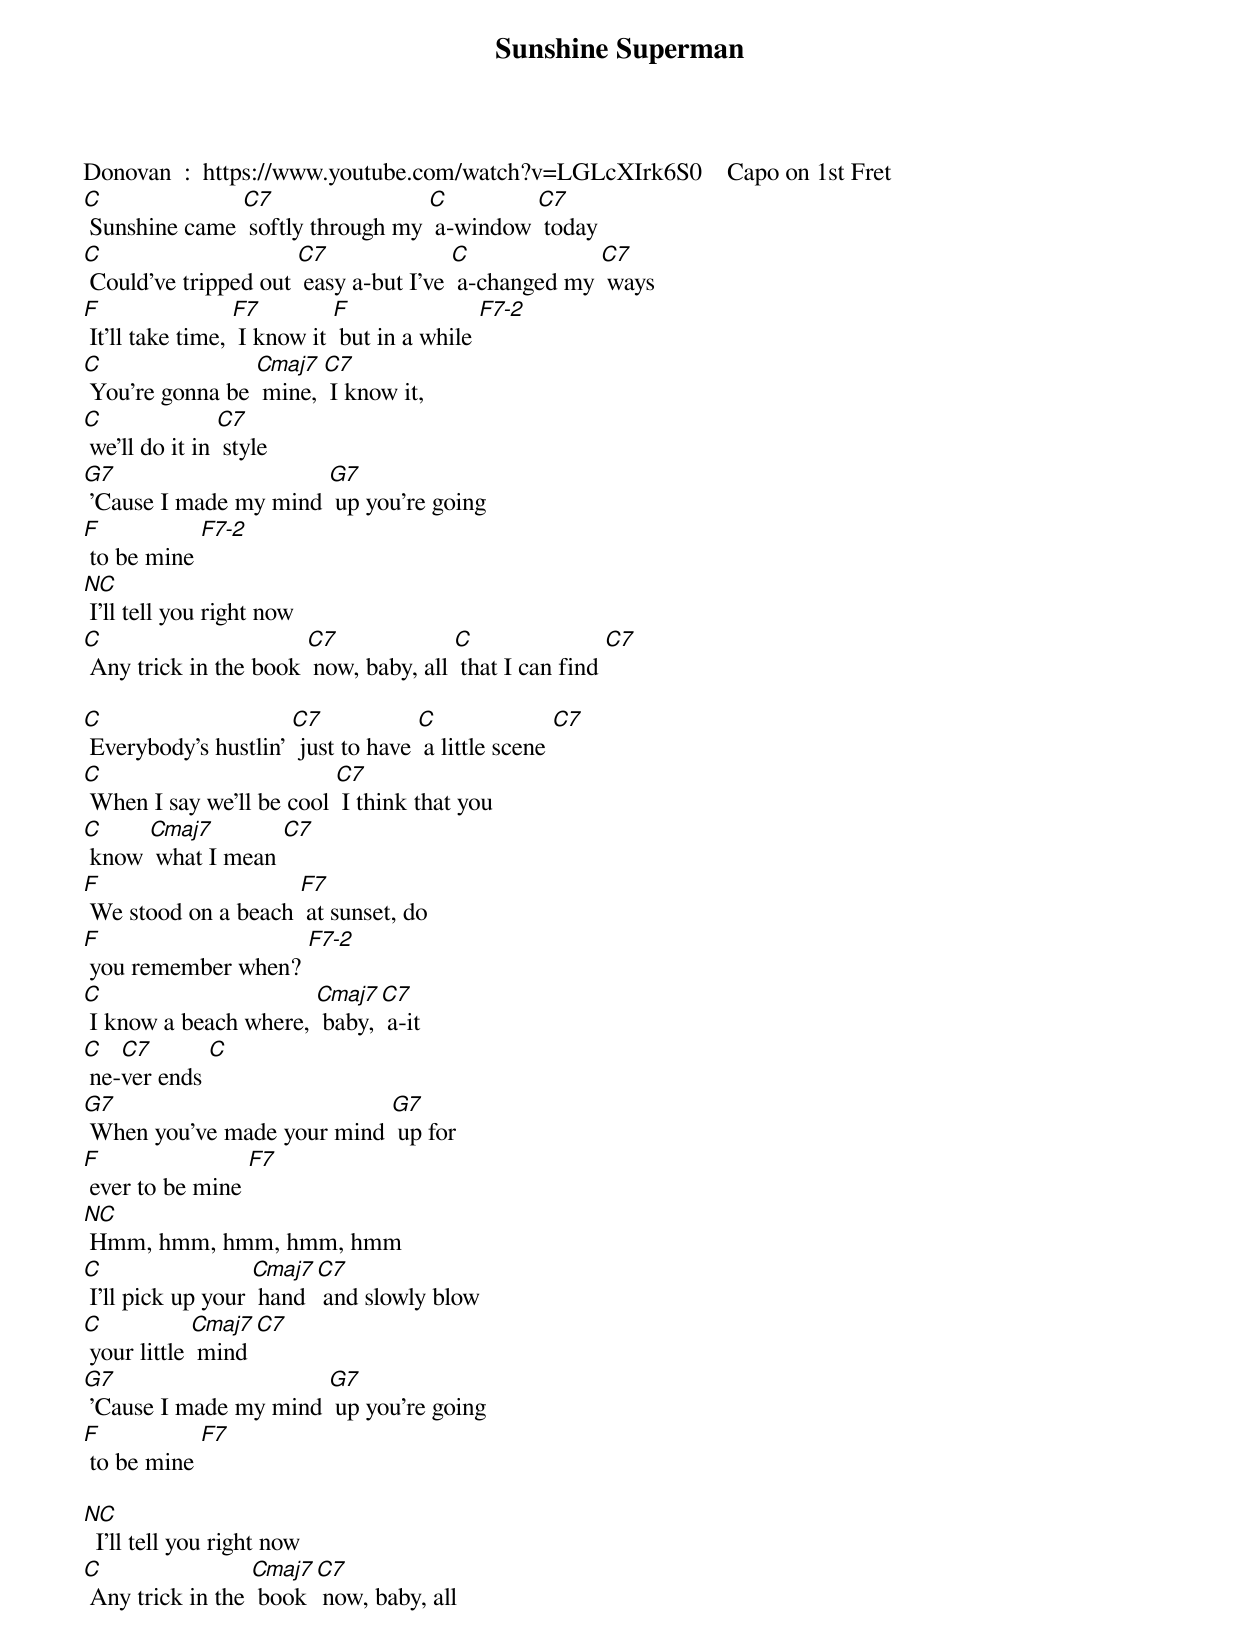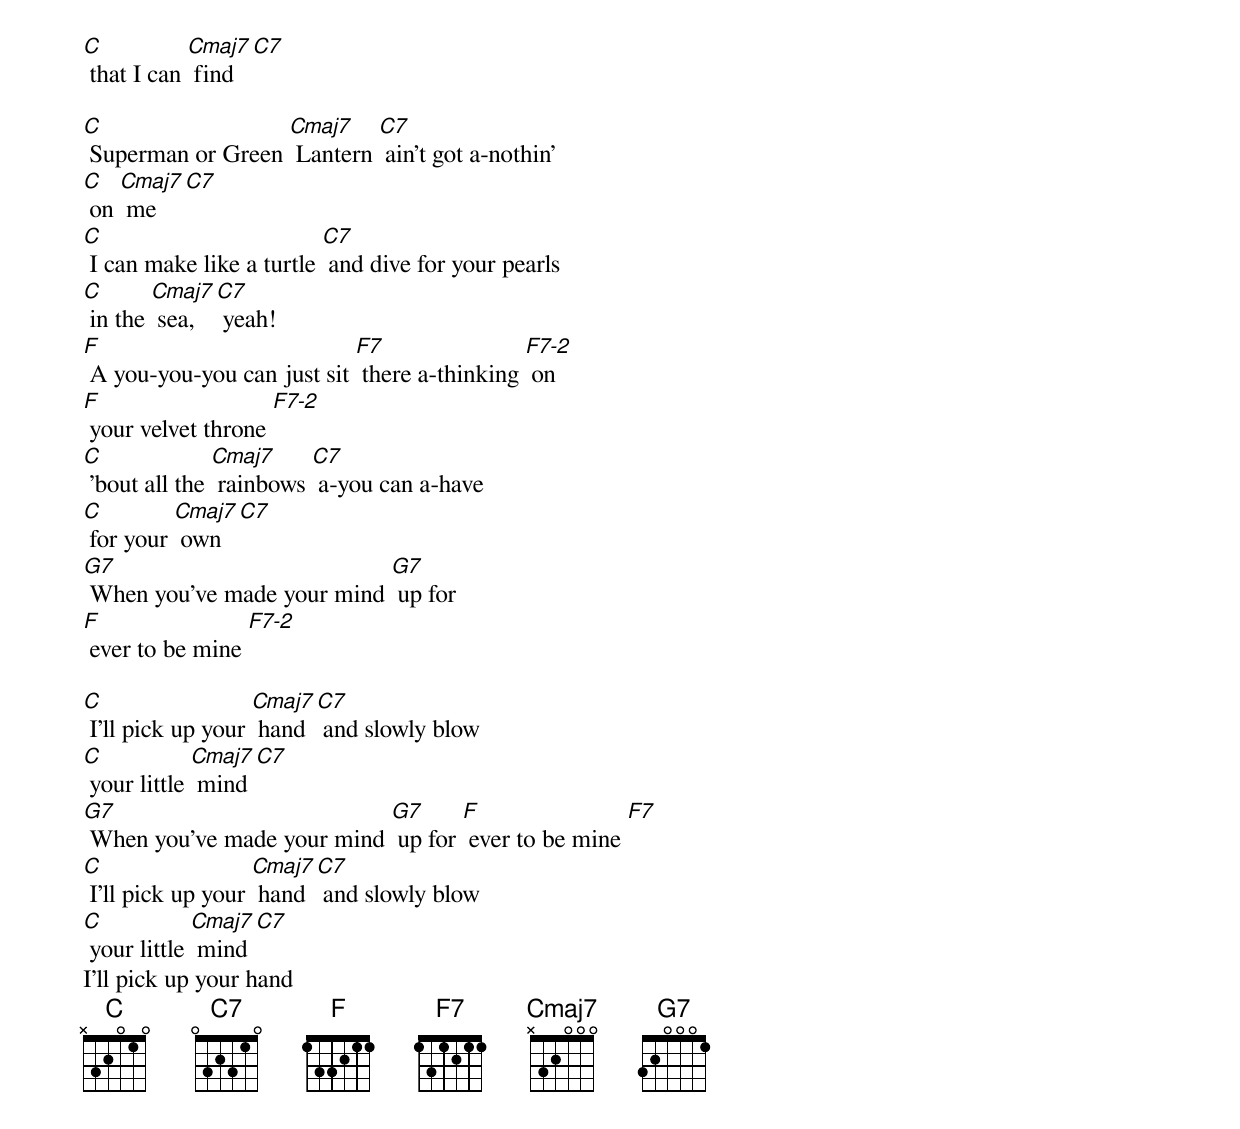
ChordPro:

{t: Sunshine Superman }
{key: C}
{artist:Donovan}
Donovan  :  https://www.youtube.com/watch?v=LGLcXIrk6S0    Capo on 1st Fret
{c: }
[C] Sunshine came [C7] softly through my [C] a-window [C7] today
[C] Could've tripped out [C7] easy a-but I've [C] a-changed my [C7] ways
[F] It'll take time, [F7] I know it [F] but in a while [F7-2]
[C] You're gonna be [Cmaj7] mine, [C7] I know it,
[C] we'll do it in [C7] style
[G7] 'Cause I made my mind [G7] up you're going
[F] to be mine [F7-2]
[NC] I’ll tell you right now
[C] Any trick in the book [C7] now, baby, all [C] that I can find [C7]

[C] Everybody's hustlin' [C7] just to have [C] a little scene [C7]
[C] When I say we'll be cool [C7] I think that you
[C] know [Cmaj7] what I mean [C7]
[F] We stood on a beach [F7] at sunset, do
[F] you remember when? [F7-2]
[C] I know a beach where, [Cmaj7] baby, [C7] a-it
[C] ne-[C7]ver ends [C]
[G7] When you've made your mind [G7] up for
[F] ever to be mine [F7]
[NC] Hmm, hmm, hmm, hmm, hmm
[C] I'll pick up your [Cmaj7] hand [C7] and slowly blow
[C] your little [Cmaj7] mind [C7]
[G7] 'Cause I made my mind [G7] up you're going
[F] to be mine [F7]

[NC]  I’ll tell you right now
[C] Any trick in the [Cmaj7] book [C7] now, baby, all
[C] that I can [Cmaj7] find [C7]

[C] Superman or Green [Cmaj7] Lantern [C7] ain't got a-nothin'
[C] on [Cmaj7] me [C7]
[C] I can make like a turtle [C7] and dive for your pearls
[C] in the [Cmaj7] sea, [C7] yeah!
[F] A you-you-you can just sit [F7] there a-thinking [F7-2] on
[F] your velvet throne [F7-2]
[C] 'bout all the [Cmaj7] rainbows [C7] a-you can a-have
[C] for your [Cmaj7] own [C7]
[G7] When you've made your mind [G7] up for
[F] ever to be mine [F7-2]

[C] I'll pick up your [Cmaj7] hand [C7] and slowly blow
[C] your little [Cmaj7] mind [C7]
[G7] When you've made your mind [G7] up for [F] ever to be mine [F7]
[C] I'll pick up your [Cmaj7] hand [C7] and slowly blow
[C] your little [Cmaj7] mind [C7]
I'll pick up your hand
